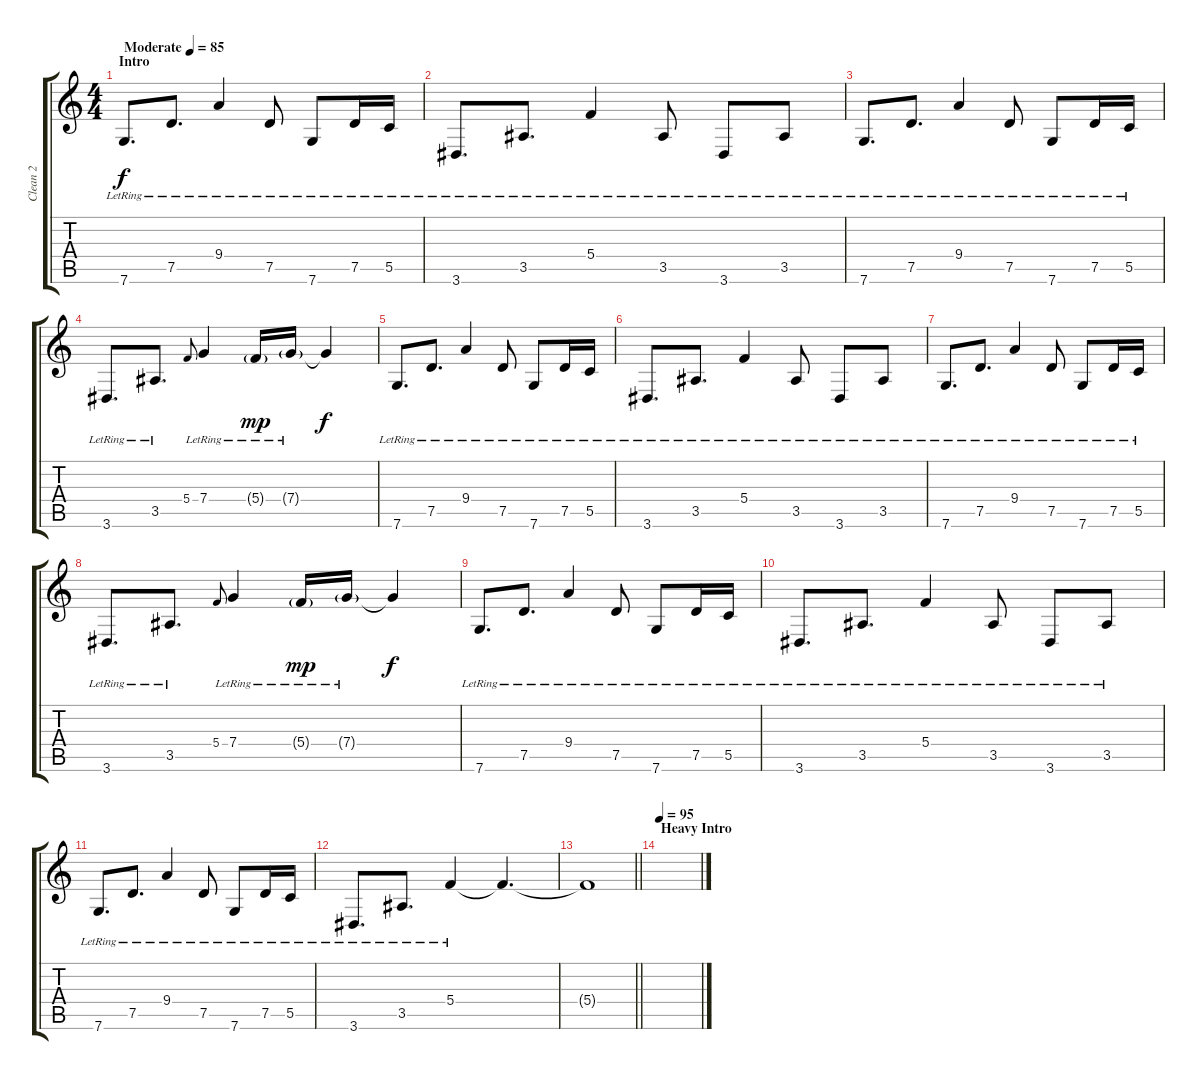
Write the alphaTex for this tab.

\track ("Clean 2" "Clean 2") {instrument acousticguitarnylon}
\staff {score tabs}
\tuning (D4 A3 F3 C3 G2 C2) {hide}
\ts (4 4)
\section ("" "Intro")
\tempo (85 "Moderate")
\clef g2
\ks c
7.6{lr}.8{d dy f instrument acousticguitarnylon} 7.5{lr}.8{d} 9.4{lr}.4 7.5{lr}.8 7.6{lr}.8 7.5{lr}.16 5.5{lr}.16 |
3.6{lr}.8{d} 3.5{lr}.8{d} 5.4{lr}.4 3.5{lr}.8 3.6{lr}.8 3.5{lr}.8 |
7.6{lr}.8{d} 7.5{lr}.8{d} 9.4{lr}.4 7.5{lr}.8 7.6{lr}.8 7.5{lr}.16 5.5{lr}.16 |
3.6{lr}.8{d} 3.5{lr}.8{d} 5.4.8{gr onbeat} 7.4{lr}.4 5.4{g lr}.16{dy mp} 7.4{g lr}.16 7.4{t}.4{dy f} |
7.6{lr}.8{d} 7.5{lr}.8{d} 9.4{lr}.4 7.5{lr}.8 7.6{lr}.8 7.5{lr}.16 5.5{lr}.16 |
3.6{lr}.8{d} 3.5{lr}.8{d} 5.4{lr}.4 3.5{lr}.8 3.6{lr}.8 3.5{lr}.8 |
7.6{lr}.8{d} 7.5{lr}.8{d} 9.4{lr}.4 7.5{lr}.8 7.6{lr}.8 7.5{lr}.16 5.5{lr}.16 |
3.6{lr}.8{d} 3.5{lr}.8{d} 5.4.8{gr onbeat} 7.4{lr}.4 5.4{g lr}.16{dy mp} 7.4{g lr}.16 7.4{t}.4{dy f} |
7.6{lr}.8{d} 7.5{lr}.8{d} 9.4{lr}.4 7.5{lr}.8 7.6{lr}.8 7.5{lr}.16 5.5{lr}.16 |
3.6{lr}.8{d} 3.5{lr}.8{d} 5.4{lr}.4 3.5{lr}.8 3.6{lr}.8 3.5{lr}.8 |
7.6{lr}.8{d} 7.5{lr}.8{d} 9.4{lr}.4 7.5{lr}.8 7.6{lr}.8 7.5{lr}.16 5.5{lr}.16 |
3.6{lr}.8{d} 3.5{lr}.8{d} 5.4{lr}.4 5.4{t}.4{d} |
\barLineRight lightlight
5.4{t}.1 |
\section ("" "Heavy Intro")
\tempo 95
